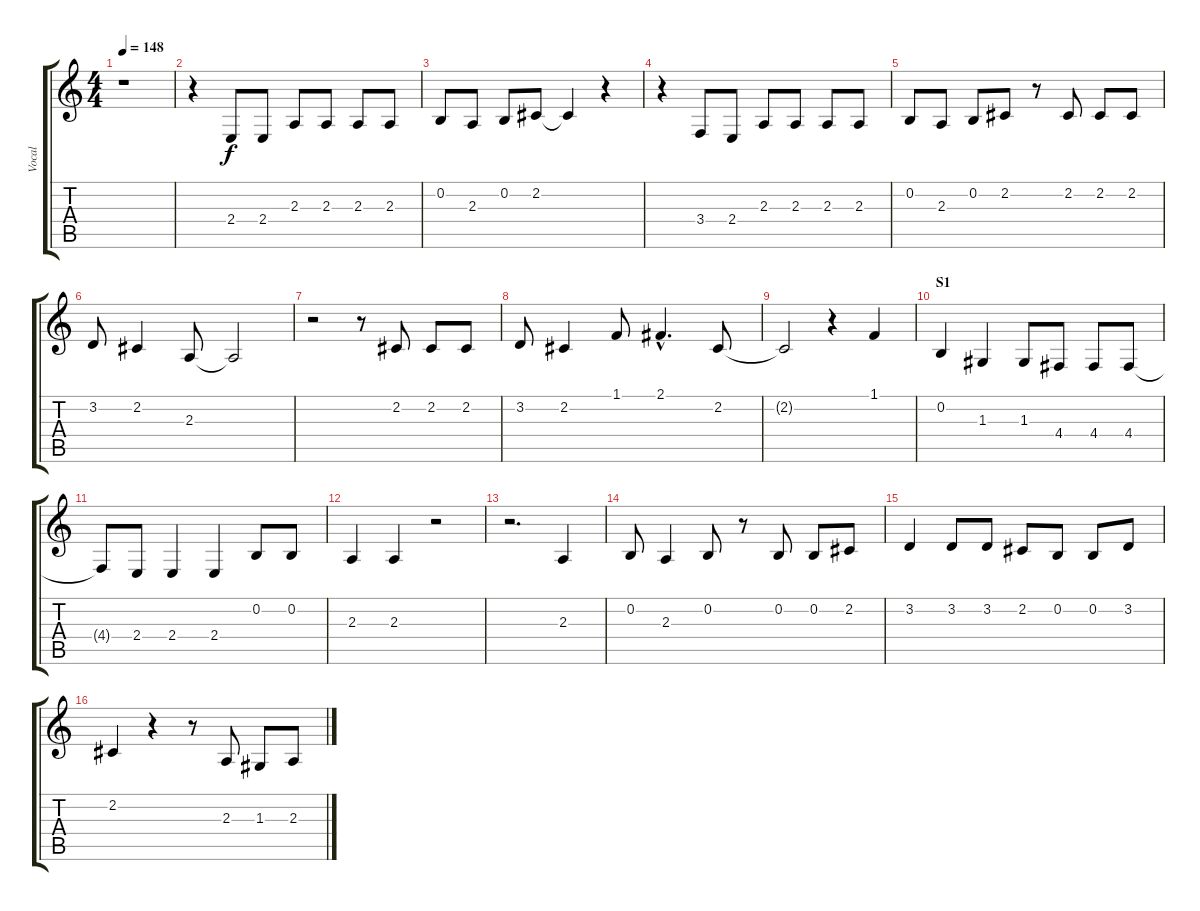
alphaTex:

\track ("Vocal" "Vocal") {instrument altosax}
\staff {score tabs}
\tuning (E4 B3 G3 D3 A2 E2) {hide}
\ts (4 4)
\tempo 148
\clef g2
\ks c
r.1{dy f} |
r.4 2.4.8 2.4.8 2.3.8 2.3.8 2.3.8 2.3.8 |
0.2.8 2.3.8 0.2.8 2.2.8 2.2{t}.4 r.4 |
r.4 3.4.8 2.4.8 2.3.8 2.3.8 2.3.8 2.3.8 |
0.2.8 2.3.8 0.2.8 2.2.8 r.8 2.2.8 2.2.8 2.2.8 |
3.2.8 2.2.4 2.3.8 2.3{t}.2 |
r.2 r.8 2.2.8 2.2.8 2.2.8 |
3.2.8 2.2.4 1.1.8 2.1{hac}.4{d} 2.2.8 |
2.2{t}.2 r.4 1.1.4 |
\section ("" "S1")
0.2.4 1.3.4 1.3.8 4.4.8 4.4.8 4.4.8 |
4.4{t}.8 2.4.8 2.4.4 2.4.4 0.2.8 0.2.8 |
2.3.4 2.3.4 r.2 |
r.2{d} 2.3.4 |
0.2.8 2.3.4 0.2.8 r.8 0.2.8 0.2.8 2.2.8 |
3.2.4 3.2.8 3.2.8 2.2.8 0.2.8 0.2.8 3.2.8 |
2.2.4 r.4 r.8 2.3.8 1.3.8 2.3.8
